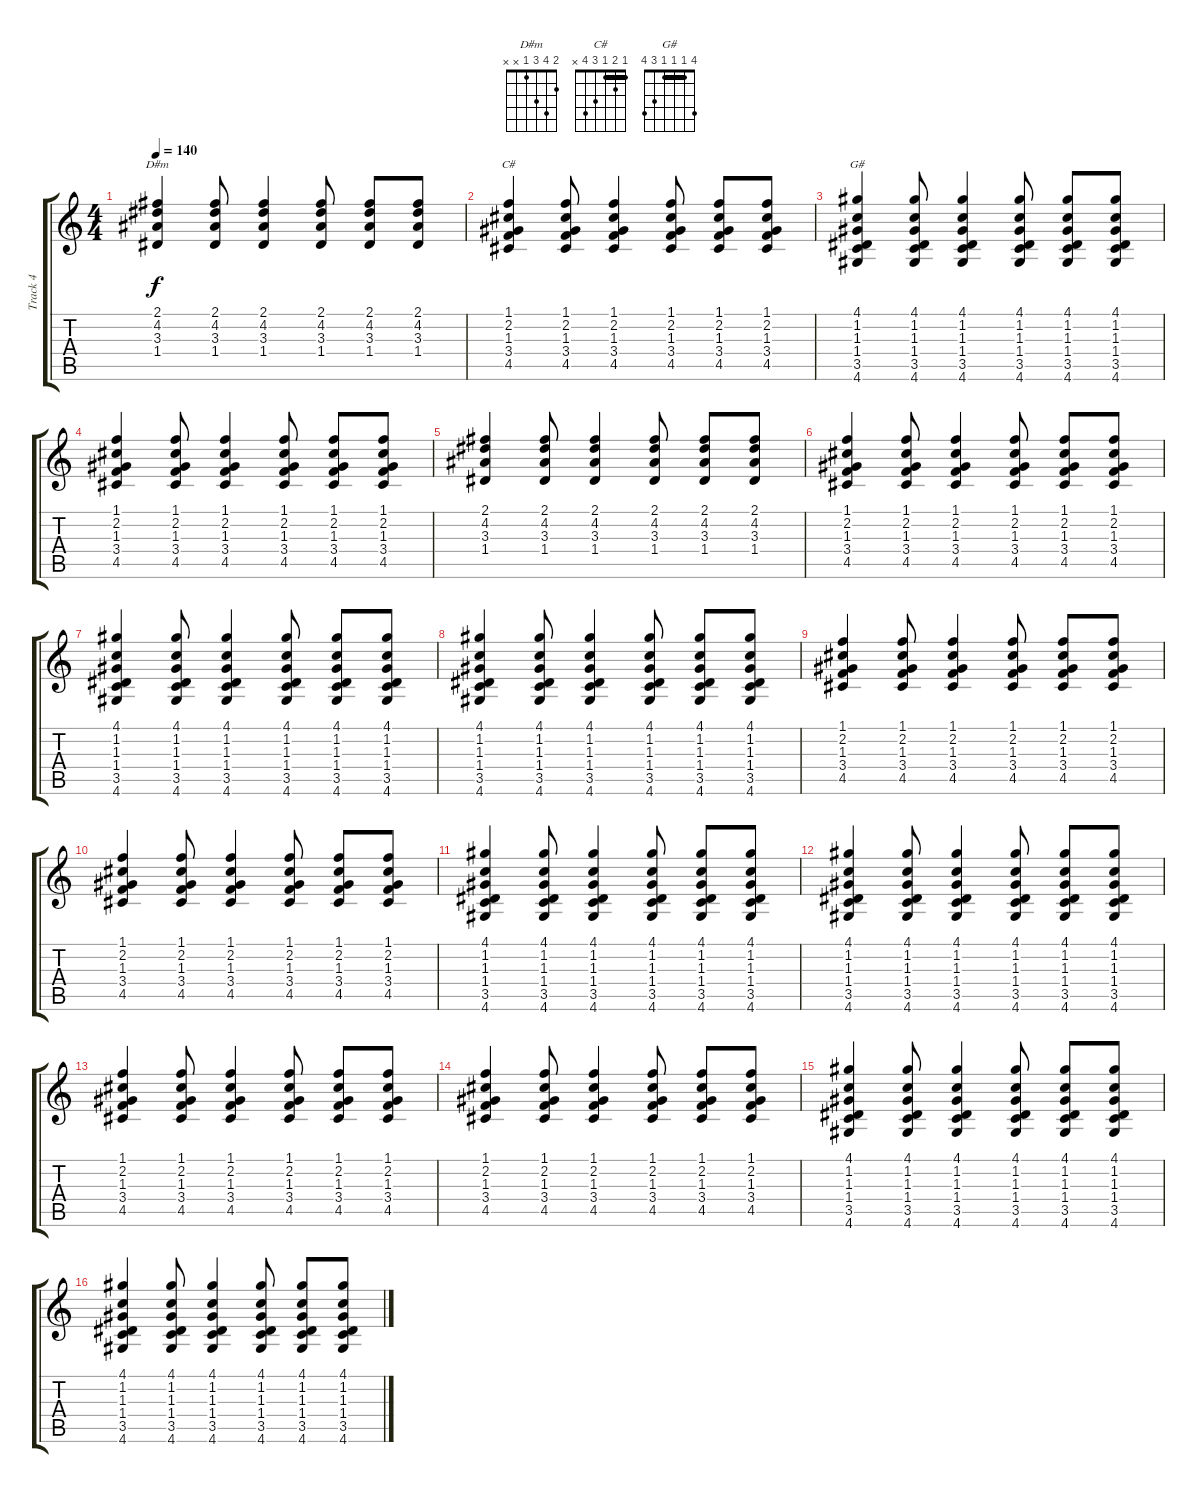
\track ("Track 4" "Track 4") {instrument acousticguitarnylon}
\staff {score tabs}
\tuning (E4 B3 G3 D3 A2 E2) {hide}
\chord ("D#m" 2 4 3 1 x x)
\chord ("C#" 1 2 1 3 4 x) {barre 1}
\chord ("G#" 4 1 1 1 3 4) {barre 1}
\ts (4 4)
\tempo 140
\clef g2
\ks c
(2.1 4.2 3.3 1.4).4{ch "D#m" dy f} (2.1 4.2 3.3 1.4).8 (2.1 4.2 3.3 1.4).4 (2.1 4.2 3.3 1.4).8 (2.1 4.2 3.3 1.4).8 (2.1 4.2 3.3 1.4).8 |
(1.1 2.2 1.3 3.4 4.5).4{ch "C#"} (1.1 2.2 1.3 3.4 4.5).8 (1.1 2.2 1.3 3.4 4.5).4 (1.1 2.2 1.3 3.4 4.5).8 (1.1 2.2 1.3 3.4 4.5).8 (1.1 2.2 1.3 3.4 4.5).8 |
(4.1 1.2 1.3 1.4 3.5 4.6).4{ch "G#"} (4.1 1.2 1.3 1.4 3.5 4.6).8 (4.1 1.2 1.3 1.4 3.5 4.6).4 (4.1 1.2 1.3 1.4 3.5 4.6).8 (4.1 1.2 1.3 1.4 3.5 4.6).8 (4.1 1.2 1.3 1.4 3.5 4.6).8 |
(1.1 2.2 1.3 3.4 4.5).4 (1.1 2.2 1.3 3.4 4.5).8 (1.1 2.2 1.3 3.4 4.5).4 (1.1 2.2 1.3 3.4 4.5).8 (1.1 2.2 1.3 3.4 4.5).8 (1.1 2.2 1.3 3.4 4.5).8 |
(2.1 4.2 3.3 1.4).4 (2.1 4.2 3.3 1.4).8 (2.1 4.2 3.3 1.4).4 (2.1 4.2 3.3 1.4).8 (2.1 4.2 3.3 1.4).8 (2.1 4.2 3.3 1.4).8 |
(1.1 2.2 1.3 3.4 4.5).4 (1.1 2.2 1.3 3.4 4.5).8 (1.1 2.2 1.3 3.4 4.5).4 (1.1 2.2 1.3 3.4 4.5).8 (1.1 2.2 1.3 3.4 4.5).8 (1.1 2.2 1.3 3.4 4.5).8 |
(4.1 1.2 1.3 1.4 3.5 4.6).4 (4.1 1.2 1.3 1.4 3.5 4.6).8 (4.1 1.2 1.3 1.4 3.5 4.6).4 (4.1 1.2 1.3 1.4 3.5 4.6).8 (4.1 1.2 1.3 1.4 3.5 4.6).8 (4.1 1.2 1.3 1.4 3.5 4.6).8 |
(4.1 1.2 1.3 1.4 3.5 4.6).4 (4.1 1.2 1.3 1.4 3.5 4.6).8 (4.1 1.2 1.3 1.4 3.5 4.6).4 (4.1 1.2 1.3 1.4 3.5 4.6).8 (4.1 1.2 1.3 1.4 3.5 4.6).8 (4.1 1.2 1.3 1.4 3.5 4.6).8 |
(1.1 2.2 1.3 3.4 4.5).4 (1.1 2.2 1.3 3.4 4.5).8 (1.1 2.2 1.3 3.4 4.5).4 (1.1 2.2 1.3 3.4 4.5).8 (1.1 2.2 1.3 3.4 4.5).8 (1.1 2.2 1.3 3.4 4.5).8 |
(1.1 2.2 1.3 3.4 4.5).4 (1.1 2.2 1.3 3.4 4.5).8 (1.1 2.2 1.3 3.4 4.5).4 (1.1 2.2 1.3 3.4 4.5).8 (1.1 2.2 1.3 3.4 4.5).8 (1.1 2.2 1.3 3.4 4.5).8 |
(4.1 1.2 1.3 1.4 3.5 4.6).4 (4.1 1.2 1.3 1.4 3.5 4.6).8 (4.1 1.2 1.3 1.4 3.5 4.6).4 (4.1 1.2 1.3 1.4 3.5 4.6).8 (4.1 1.2 1.3 1.4 3.5 4.6).8 (4.1 1.2 1.3 1.4 3.5 4.6).8 |
(4.1 1.2 1.3 1.4 3.5 4.6).4 (4.1 1.2 1.3 1.4 3.5 4.6).8 (4.1 1.2 1.3 1.4 3.5 4.6).4 (4.1 1.2 1.3 1.4 3.5 4.6).8 (4.1 1.2 1.3 1.4 3.5 4.6).8 (4.1 1.2 1.3 1.4 3.5 4.6).8 |
(1.1 2.2 1.3 3.4 4.5).4 (1.1 2.2 1.3 3.4 4.5).8 (1.1 2.2 1.3 3.4 4.5).4 (1.1 2.2 1.3 3.4 4.5).8 (1.1 2.2 1.3 3.4 4.5).8 (1.1 2.2 1.3 3.4 4.5).8 |
(1.1 2.2 1.3 3.4 4.5).4 (1.1 2.2 1.3 3.4 4.5).8 (1.1 2.2 1.3 3.4 4.5).4 (1.1 2.2 1.3 3.4 4.5).8 (1.1 2.2 1.3 3.4 4.5).8 (1.1 2.2 1.3 3.4 4.5).8 |
(4.1 1.2 1.3 1.4 3.5 4.6).4 (4.1 1.2 1.3 1.4 3.5 4.6).8 (4.1 1.2 1.3 1.4 3.5 4.6).4 (4.1 1.2 1.3 1.4 3.5 4.6).8 (4.1 1.2 1.3 1.4 3.5 4.6).8 (4.1 1.2 1.3 1.4 3.5 4.6).8 |
(4.1 1.2 1.3 1.4 3.5 4.6).4 (4.1 1.2 1.3 1.4 3.5 4.6).8 (4.1 1.2 1.3 1.4 3.5 4.6).4 (4.1 1.2 1.3 1.4 3.5 4.6).8 (4.1 1.2 1.3 1.4 3.5 4.6).8 (4.1 1.2 1.3 1.4 3.5 4.6).8
